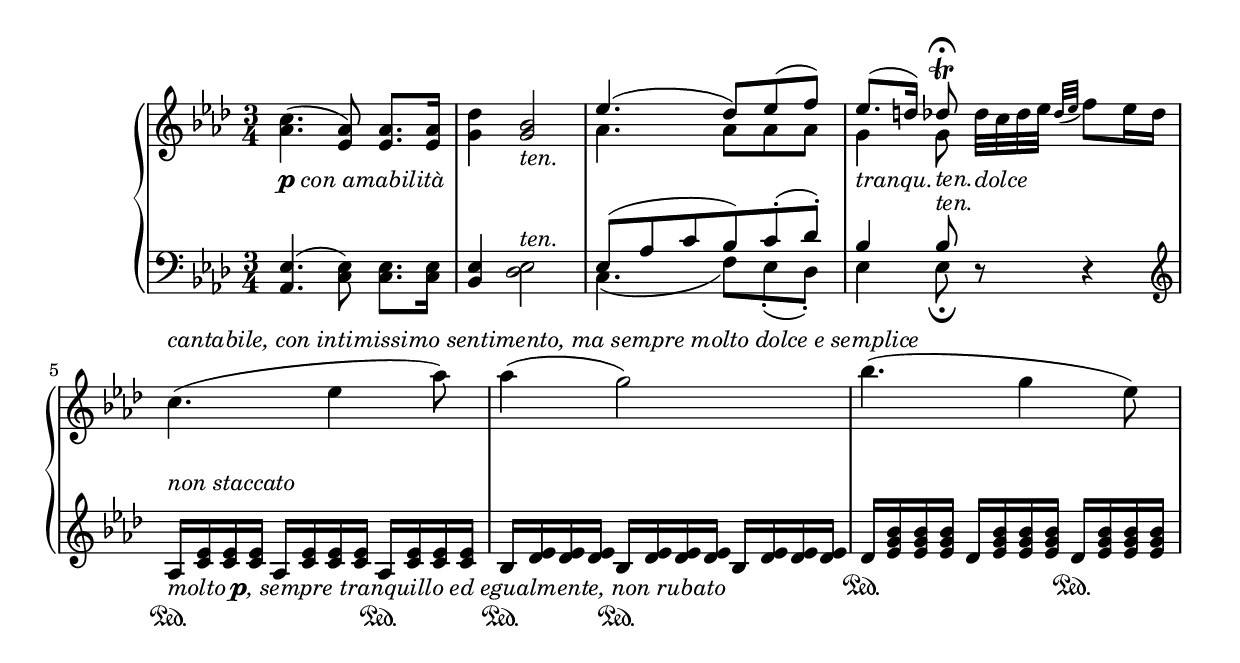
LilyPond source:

%% DO NOT EDIT this file manually; it is automatically
%% generated from LSR http://lsr.dsi.unimi.it
%% Make any changes in LSR itself, or in Documentation/snippets/new/ ,
%% and then run scripts/auxiliar/makelsr.py
%%
%% This file is in the public domain.
\version "2.17.20"

\header {
  lsrtags = "headword"

  texidoc = "
Text headword

"
  doctitle = "Text headword"
} % begin verbatim

\include "english.ly"

% NR 1.8 Text

% L. v. Beethoven, Op. 110
% Piano sonata 31
% measures 1 - 7

\layout {
  \context {
    \Score
    \override SpacingSpanner.base-shortest-duration =
    #(ly:make-moment 1/20)
  }
}

\new PianoStaff <<

  % RH staff
  \new Staff {
    \clef treble
    \key af \major
    \time 3/4

    \once \override TextScript.staff-padding = #4
    <c'' af'>4. (
    _ \markup { \dynamic p \italic { con amabilità } }
    <af' ef'>8 )
    <af' ef'>8. [
    <af' ef'>16 ]

    |

    <df'' g'>4
    <bf' g'>2
    _ \markup { \italic { ten. } }

    |

    <<

      \new Voice {
        \voiceOne
        ef''4. (
        df''8 [ )
        ef'' (
        f'' ) ]

        |

        \once \override TextScript.staff-padding = #4
        ef''8. (
        _ \markup { \italic { tranqu. } }
        d''16 )
        df''8 \trill \fermata
        _ \markup { \italic { ten. } }
      }

      \new Voice {
        \voiceTwo
        af'4.
        af'8 [
        af'8
        af'8 ]

        |

        g'4
        g'8
      }

    >>

    \oneVoice
    \once \override TextScript.staff-padding = #4
    df''32
    _ \markup { \italic dolce }
    c''32
    df''32
    ef''32
    \acciaccatura { df''[ ef'' ] }
    f''8
    ef''16
    df''16

    |
    \break
    \overrideProperty Score.NonMusicalPaperColumn.line-break-system-details #'((alignment-distances . (12)))

    c''4. (
    ^ \markup \italic { cantabile, con intimissimo sentimento,
      ma sempre molto dolce e semplice }
    ef''4
    af''8 )

    |

    af''4 (
    g''2 )

    |

    bf''4. (
    g''4
    ef''8 )

    |
  }

  % LH
  \new Staff {
    \clef bass
    \key af \major
    \time 3/4

    <ef af,>4. (
    <ef c>8 )
    <ef c>8. [
    <ef c>16 ]

    |

    <ef bf,>4
    <ef df>2 ^ \markup { \italic ten. }

    |

    <<

      \new Voice {
        \voiceOne
        ef8 [ (
        af8
        c'8
        bf8 )
        c'8 ( \staccato
        df'8 ]  ) \staccato

        |

        bf4
        bf8 ^ \markup { \italic ten. }
      }

      \new Voice {
        \voiceTwo
        c4. (
        f8 [ )
        ef8 ( \staccato
        df8 ] ) \staccato

        |

        ef4
        ef8 \fermata
      }

    >>

    \oneVoice
    r8
    r4
    \clef treble

    |

    \override Staff.SustainPedalLineSpanner.outside-staff-priority = #1000
    \override Staff.SustainPedalLineSpanner.staff-padding = #7
    \once \override TextScript.padding = #2
    af16 \sustainOn
    ^ \markup \italic { non staccato }
    _ \markup \italic { molto \concat { \dynamic { p } , } sempre tranquillo
      ed egualmente, non rubato }
    <ef' c'>16
    <ef' c'>16
    <ef' c'>16
    af16
    <ef' c'>16
    <ef' c'>16
    <ef' c'>16
    af16 \sustainOn
    <ef' c'>16
    <ef' c'>16
    <ef' c'>16

    |

    bf16 \sustainOn
    <ef' df'>16
    <ef' df'>16
    <ef' df'>16
    bf16 \sustainOn
    <ef' df'>16
    <ef' df'>16
    <ef' df'>16
    bf16
    <ef' df'>16
    <ef' df'>16
    <ef' df'>16

    |

    \override Staff.SustainPedalLineSpanner.staff-padding = #4
    df'16 \sustainOn
    <bf' g' ef'>16
    <bf' g' ef'>16
    <bf' g' ef'>16
    df'16
    <bf' g' ef'>16
    <bf' g' ef'>16
    <bf' g' ef'>16
    df'16 \sustainOn
    <bf' g' ef'>16
    <bf' g' ef'>16
    <bf' g' ef'>16

    |
  }

>>
